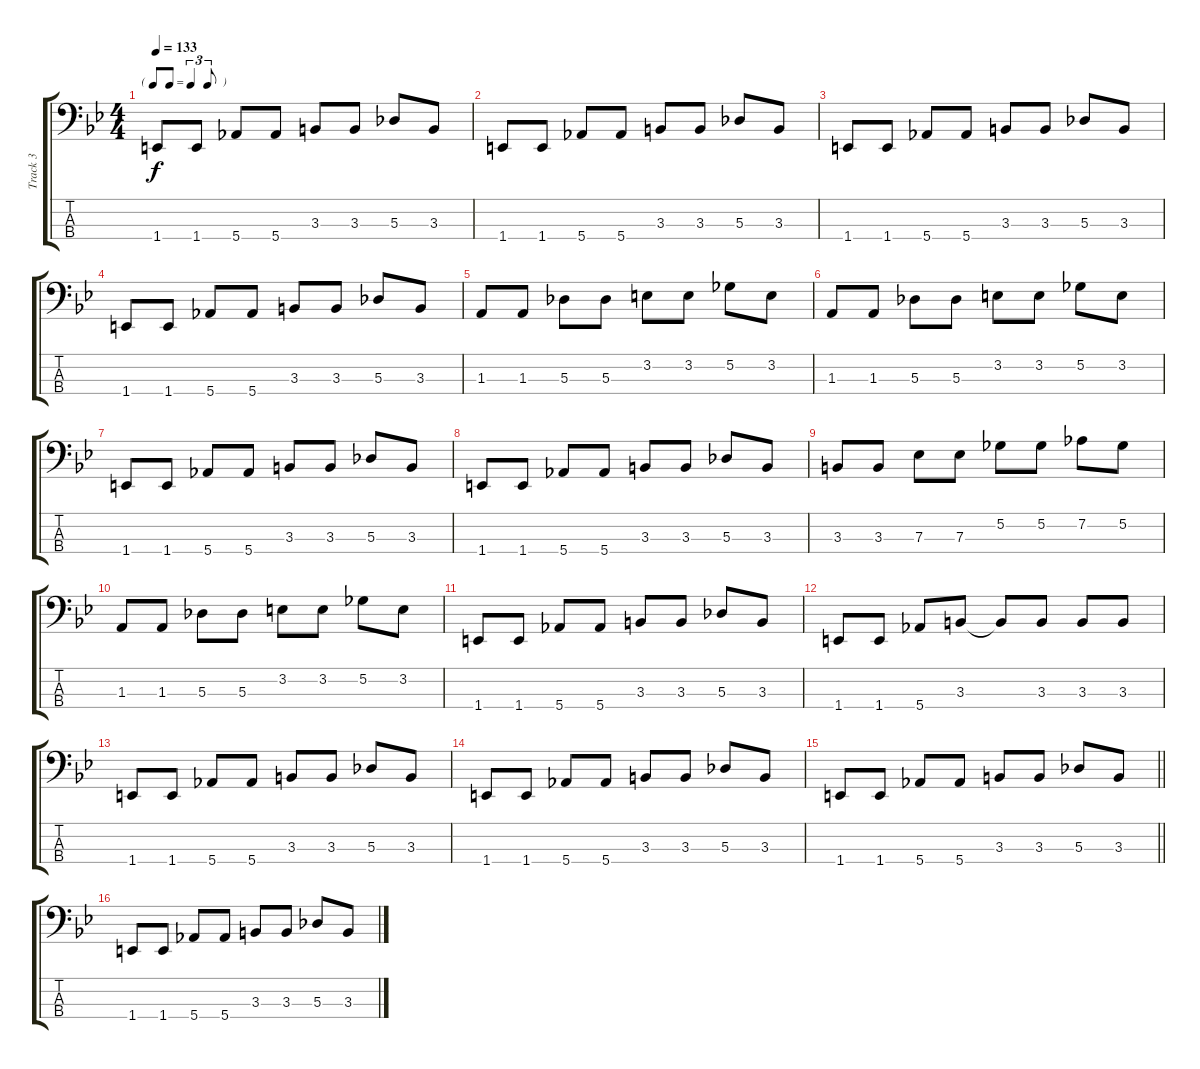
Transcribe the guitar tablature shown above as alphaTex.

\track ("Track 3" "Track 3") {instrument electricbassfinger}
\staff {score tabs}
\tuning (Gb2 Db2 Ab1 Eb1) {hide}
\ts (4 4)
\tf triplet8th
\tempo 133
\clef f4
\ks bb
1.4.8{dy f} 1.4.8 5.4.8 5.4.8 3.3.8 3.3.8 5.3.8 3.3.8 |
1.4.8 1.4.8 5.4.8 5.4.8 3.3.8 3.3.8 5.3.8 3.3.8 |
1.4.8 1.4.8 5.4.8 5.4.8 3.3.8 3.3.8 5.3.8 3.3.8 |
1.4.8 1.4.8 5.4.8 5.4.8 3.3.8 3.3.8 5.3.8 3.3.8 |
1.3.8 1.3.8 5.3.8 5.3.8 3.2.8 3.2.8 5.2.8 3.2.8 |
1.3.8 1.3.8 5.3.8 5.3.8 3.2.8 3.2.8 5.2.8 3.2.8 |
1.4.8 1.4.8 5.4.8 5.4.8 3.3.8 3.3.8 5.3.8 3.3.8 |
1.4.8 1.4.8 5.4.8 5.4.8 3.3.8 3.3.8 5.3.8 3.3.8 |
3.3.8 3.3.8 7.3.8 7.3.8 5.2.8 5.2.8 7.2.8 5.2.8 |
1.3.8 1.3.8 5.3.8 5.3.8 3.2.8 3.2.8 5.2.8 3.2.8 |
1.4.8 1.4.8 5.4.8 5.4.8 3.3.8 3.3.8 5.3.8 3.3.8 |
1.4.8 1.4.8 5.4.8 3.3.8 3.3{t}.8 3.3.8 3.3.8 3.3.8 |
1.4.8 1.4.8 5.4.8 5.4.8 3.3.8 3.3.8 5.3.8 3.3.8 |
1.4.8 1.4.8 5.4.8 5.4.8 3.3.8 3.3.8 5.3.8 3.3.8 |
\barLineRight lightlight
1.4.8 1.4.8 5.4.8 5.4.8 3.3.8 3.3.8 5.3.8 3.3.8 |
1.4.8 1.4.8 5.4.8 5.4.8 3.3.8 3.3.8 5.3.8 3.3.8
